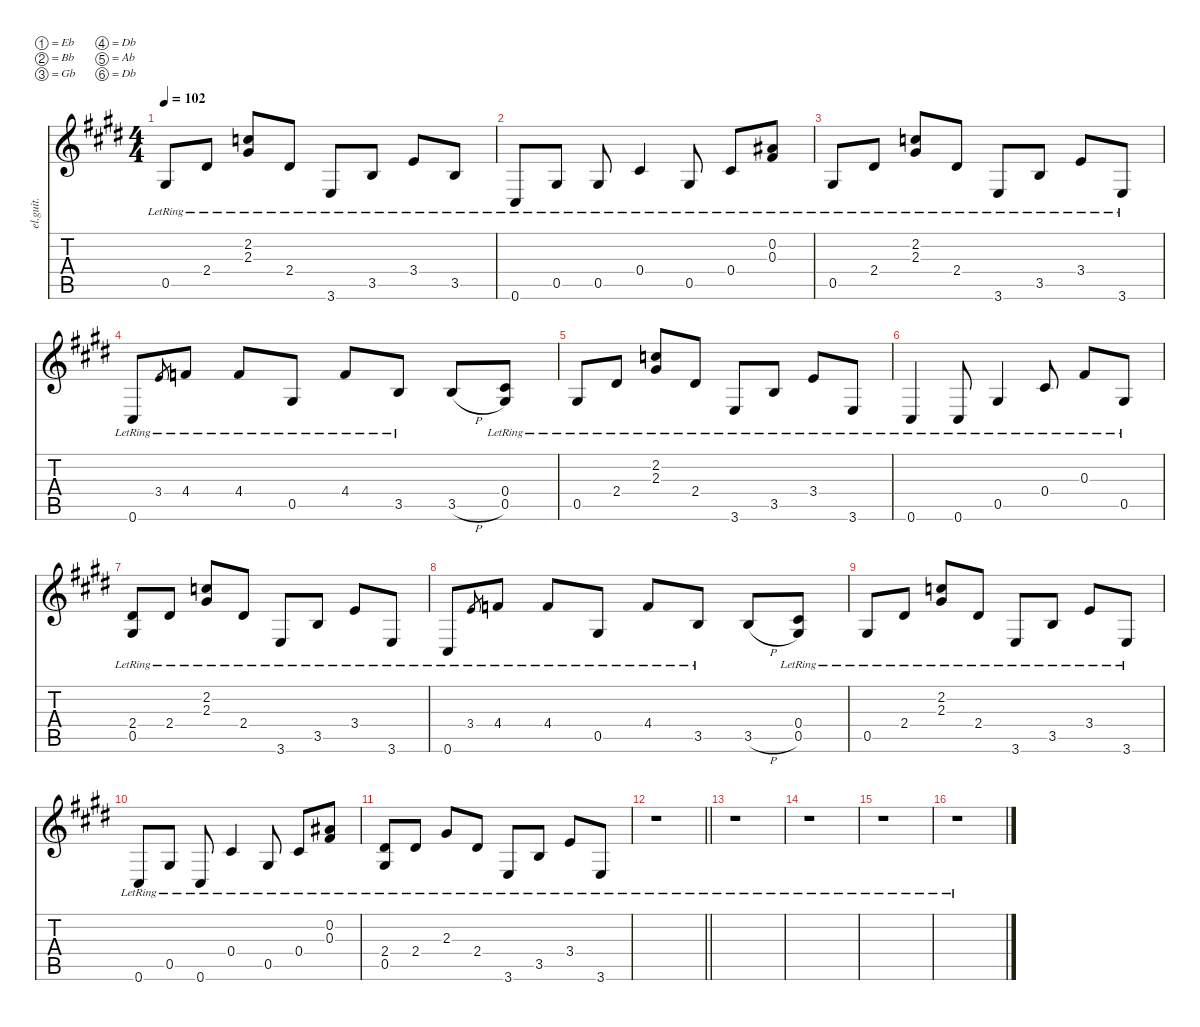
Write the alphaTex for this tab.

\defaultSystemsLayout 4
\hideDynamics
\bracketExtendMode nobrackets
\otherSystemsTrackNameOrientation horizontal
\track ("Clean" "el.guit.") {defaultSystemsLayout 4 instrument electricguitarclean}
\staff {score tabs}
\tuning (Eb4 Bb3 Gb3 Db3 Ab2 Db2)
\ts (4 4)
\tempo 102
\clef g2
\ks c#minor
0.5{lr acc #}.8{dy f beam Up} 2.4{lr acc #}.8{beam Up} (2.2{lr acc forcenatural} 2.3{lr acc #}).8{beam Up} 2.4{lr acc #}.8{beam Up} 3.6{lr acc forcenatural}.8{beam Up} 3.5{lr acc forcenatural}.8{beam Up} 3.4{lr acc forcenatural}.8{beam Up} 3.5{lr acc forcenatural}.8{beam Up} |
0.6{lr acc #}.8{beam Up} 0.5{lr acc #}.8{beam Up} 0.5{lr acc #}.8{beam Up} 0.4{lr acc #}.4{beam Up} 0.5{lr acc #}.8{beam Up} 0.4{lr acc #}.8{beam Up} (0.2{lr acc #} 0.3{lr acc #}).8{beam Up} |
0.5{lr acc #}.8{beam Up} 2.4{lr acc #}.8{beam Up} (2.2{lr acc forcenatural} 2.3{lr acc #}).8{beam Up} 2.4{lr acc #}.8{beam Up} 3.6{lr acc forcenatural}.8{beam Up} 3.5{lr acc forcenatural}.8{beam Up} 3.4{lr acc forcenatural}.8{beam Up} 3.6{lr acc forcenatural}.8{beam Up} |
0.6{lr acc #}.8{beam Up} 3.4{lr acc forcenatural}.8{gr dy mf beam Up} 4.4{lr acc forcenatural}.8{dy f beam Up} 4.4{lr acc forcenatural}.8{beam Up} 0.5{lr acc #}.8{beam Up} 4.4{lr acc forcenatural}.8{beam Up} 3.5{lr acc forcenatural}.8{beam Up} 3.5{h acc forcenatural}.8{beam Up} (0.4{lr acc #} 0.5{lr acc #}).8{beam Up} |
0.5{lr acc #}.8{beam Up} 2.4{lr acc #}.8{beam Up} (2.2{lr acc forcenatural} 2.3{lr acc #}).8{beam Up} 2.4{lr acc #}.8{beam Up} 3.6{lr acc forcenatural}.8{beam Up} 3.5{lr acc forcenatural}.8{beam Up} 3.4{lr acc forcenatural}.8{beam Up} 3.6{lr acc forcenatural}.8{beam Up} |
0.6{lr acc #}.4{beam Up} 0.6{lr acc #}.8{beam Up} 0.5{lr acc #}.4{beam Up} 0.4{lr acc #}.8{beam Up} 0.3{lr acc #}.8{beam Up} 0.5{lr acc #}.8{beam Up} |
(2.4{lr acc #} 0.5{lr acc #}).8{beam Up} 2.4{lr acc #}.8{beam Up} (2.2{lr acc forcenatural} 2.3{lr acc #}).8{beam Up} 2.4{lr acc #}.8{beam Up} 3.6{lr acc forcenatural}.8{beam Up} 3.5{lr acc forcenatural}.8{beam Up} 3.4{lr acc forcenatural}.8{beam Up} 3.6{lr acc forcenatural}.8{beam Up} |
0.6{lr acc #}.8{beam Up} 3.4{lr acc forcenatural}.8{gr dy mf beam Up} 4.4{lr acc forcenatural}.8{dy f beam Up} 4.4{lr acc forcenatural}.8{beam Up} 0.5{lr acc #}.8{beam Up} 4.4{lr acc forcenatural}.8{beam Up} 3.5{lr acc forcenatural}.8{beam Up} 3.5{h acc forcenatural}.8{beam Up} (0.4{lr acc #} 0.5{lr acc #}).8{beam Up} |
0.5{lr acc #}.8{beam Up} 2.4{lr acc #}.8{beam Up} (2.2{lr acc forcenatural} 2.3{lr acc #}).8{beam Up} 2.4{lr acc #}.8{beam Up} 3.6{lr acc forcenatural}.8{beam Up} 3.5{lr acc forcenatural}.8{beam Up} 3.4{lr acc forcenatural}.8{beam Up} 3.6{lr acc forcenatural}.8{beam Up} |
0.6{lr acc #}.8{beam Up} 0.5{lr acc #}.8{beam Up} 0.6{lr acc #}.8{beam Up} 0.4{lr acc #}.4{beam Up} 0.5{lr acc #}.8{beam Up} 0.4{lr acc #}.8{beam Up} (0.2{lr acc #} 0.3{lr acc #}).8{beam Up} |
(2.4{lr acc #} 0.5{lr acc #}).8{beam Up} 2.4{lr acc #}.8{beam Up} 2.3{lr acc #}.8{beam Up} 2.4{lr acc #}.8{beam Up} 3.6{lr acc forcenatural}.8{beam Up} 3.5{lr acc forcenatural}.8{beam Up} 3.4{lr acc forcenatural}.8{beam Up} 3.6{lr acc forcenatural}.8{beam Up} |
\barLineRight lightlight
r.1{beam Down} |
r.1{beam Down} |
r.1{beam Down} |
r.1{beam Down} |
r.1{beam Down}
